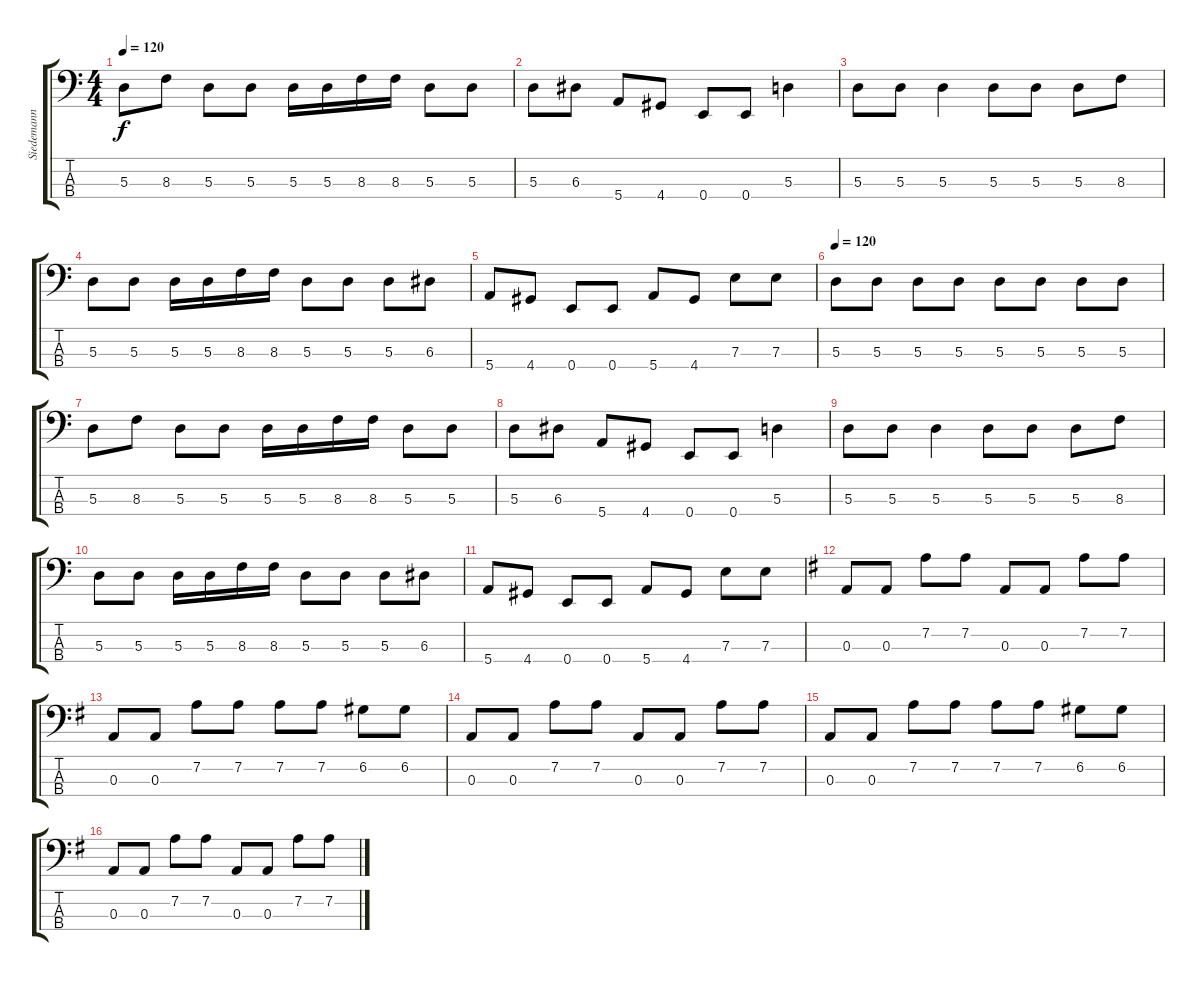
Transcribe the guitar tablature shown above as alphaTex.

\track ("Siedemann" "Siedemann") {instrument electricbasspick}
\staff {score tabs}
\tuning (G2 D2 A1 E1) {hide}
\ts (4 4)
\tempo 120
\clef f4
\ks c
5.3.8{dy f} 8.3.8 5.3.8 5.3.8 5.3.16 5.3.16 8.3.16 8.3.16 5.3.8 5.3.8 |
5.3.8 6.3.8 5.4.8 4.4.8 0.4.8 0.4.8 5.3.4 |
5.3.8 5.3.8 5.3.4 5.3.8 5.3.8 5.3.8 8.3.8 |
5.3.8 5.3.8 5.3.16 5.3.16 8.3.16 8.3.16 5.3.8 5.3.8 5.3.8 6.3.8 |
5.4.8 4.4.8 0.4.8 0.4.8 5.4.8 4.4.8 7.3.8 7.3.8 |
\tempo 120
5.3.8 5.3.8 5.3.8 5.3.8 5.3.8 5.3.8 5.3.8 5.3.8 |
5.3.8 8.3.8 5.3.8 5.3.8 5.3.16 5.3.16 8.3.16 8.3.16 5.3.8 5.3.8 |
5.3.8 6.3.8 5.4.8 4.4.8 0.4.8 0.4.8 5.3.4 |
5.3.8 5.3.8 5.3.4 5.3.8 5.3.8 5.3.8 8.3.8 |
5.3.8 5.3.8 5.3.16 5.3.16 8.3.16 8.3.16 5.3.8 5.3.8 5.3.8 6.3.8 |
5.4.8 4.4.8 0.4.8 0.4.8 5.4.8 4.4.8 7.3.8 7.3.8 |
\ks g
0.3.8 0.3.8 7.2.8 7.2.8 0.3.8 0.3.8 7.2.8 7.2.8 |
0.3.8 0.3.8 7.2.8 7.2.8 7.2.8 7.2.8 6.2.8 6.2.8 |
0.3.8 0.3.8 7.2.8 7.2.8 0.3.8 0.3.8 7.2.8 7.2.8 |
0.3.8 0.3.8 7.2.8 7.2.8 7.2.8 7.2.8 6.2.8 6.2.8 |
0.3.8 0.3.8 7.2.8 7.2.8 0.3.8 0.3.8 7.2.8 7.2.8
